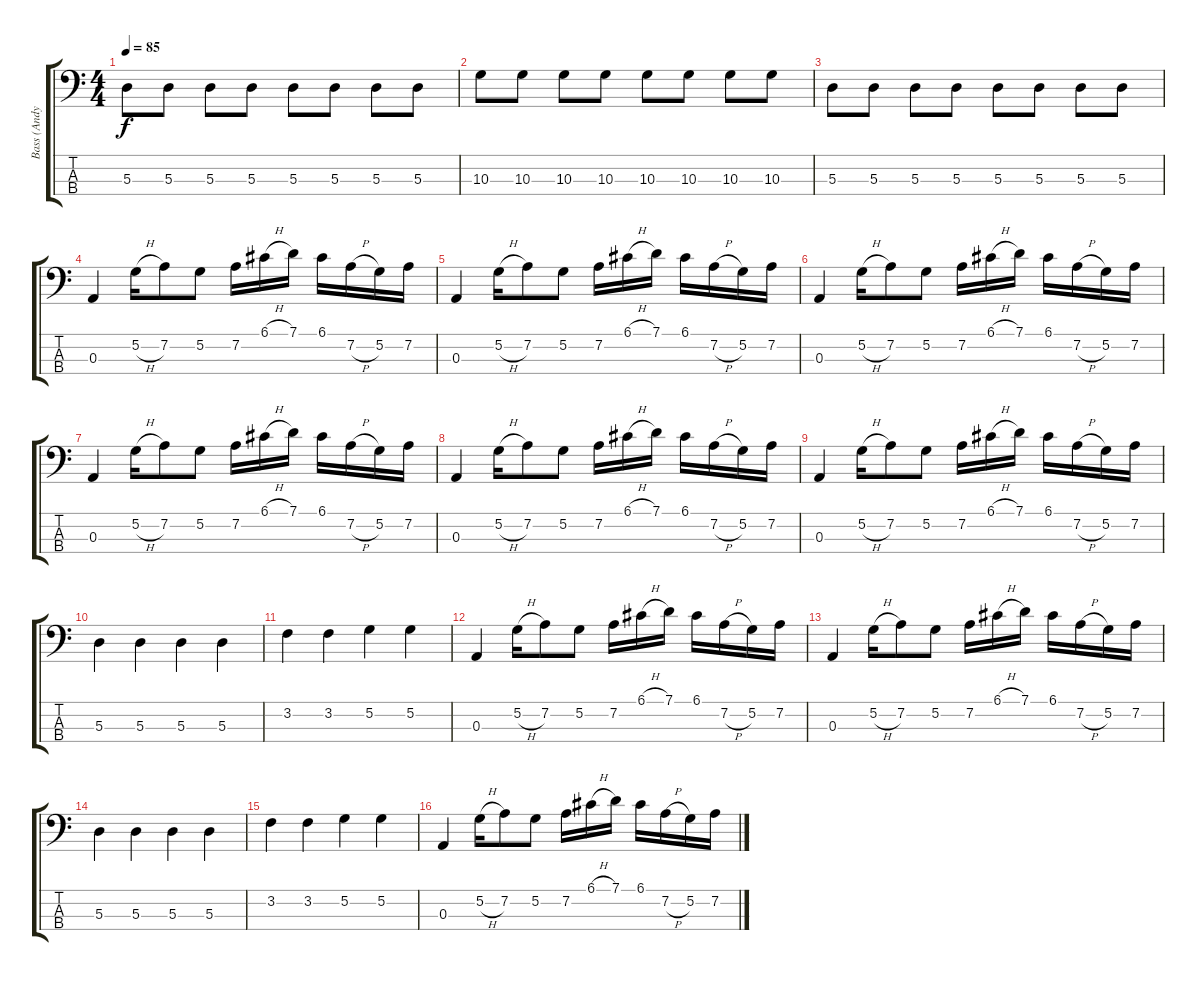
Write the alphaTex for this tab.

\track ("Bass (Andy Bell)" "Bass (Andy") {instrument electricbasspick}
\staff {score tabs}
\tuning (G2 D2 A1 E1) {hide}
\ts (4 4)
\tempo 85
\clef f4
\ks c
5.3.8{dy f} 5.3.8 5.3.8 5.3.8 5.3.8 5.3.8 5.3.8 5.3.8 |
10.3.8 10.3.8 10.3.8 10.3.8 10.3.8 10.3.8 10.3.8 10.3.8 |
5.3.8 5.3.8 5.3.8 5.3.8 5.3.8 5.3.8 5.3.8 5.3.8 |
0.3.4 5.2{h}.16 7.2.8 5.2.8 7.2.16 6.1{h}.16 7.1.16 6.1.16 7.2{h}.16 5.2.16 7.2.16 |
0.3.4 5.2{h}.16 7.2.8 5.2.8 7.2.16 6.1{h}.16 7.1.16 6.1.16 7.2{h}.16 5.2.16 7.2.16 |
0.3.4 5.2{h}.16 7.2.8 5.2.8 7.2.16 6.1{h}.16 7.1.16 6.1.16 7.2{h}.16 5.2.16 7.2.16 |
0.3.4 5.2{h}.16 7.2.8 5.2.8 7.2.16 6.1{h}.16 7.1.16 6.1.16 7.2{h}.16 5.2.16 7.2.16 |
0.3.4 5.2{h}.16 7.2.8 5.2.8 7.2.16 6.1{h}.16 7.1.16 6.1.16 7.2{h}.16 5.2.16 7.2.16 |
0.3.4 5.2{h}.16 7.2.8 5.2.8 7.2.16 6.1{h}.16 7.1.16 6.1.16 7.2{h}.16 5.2.16 7.2.16 |
5.3.4 5.3.4 5.3.4 5.3.4 |
3.2.4 3.2.4 5.2.4 5.2.4 |
0.3.4 5.2{h}.16 7.2.8 5.2.8 7.2.16 6.1{h}.16 7.1.16 6.1.16 7.2{h}.16 5.2.16 7.2.16 |
0.3.4 5.2{h}.16 7.2.8 5.2.8 7.2.16 6.1{h}.16 7.1.16 6.1.16 7.2{h}.16 5.2.16 7.2.16 |
5.3.4 5.3.4 5.3.4 5.3.4 |
3.2.4 3.2.4 5.2.4 5.2.4 |
0.3.4 5.2{h}.16 7.2.8 5.2.8 7.2.16 6.1{h}.16 7.1.16 6.1.16 7.2{h}.16 5.2.16 7.2.16
